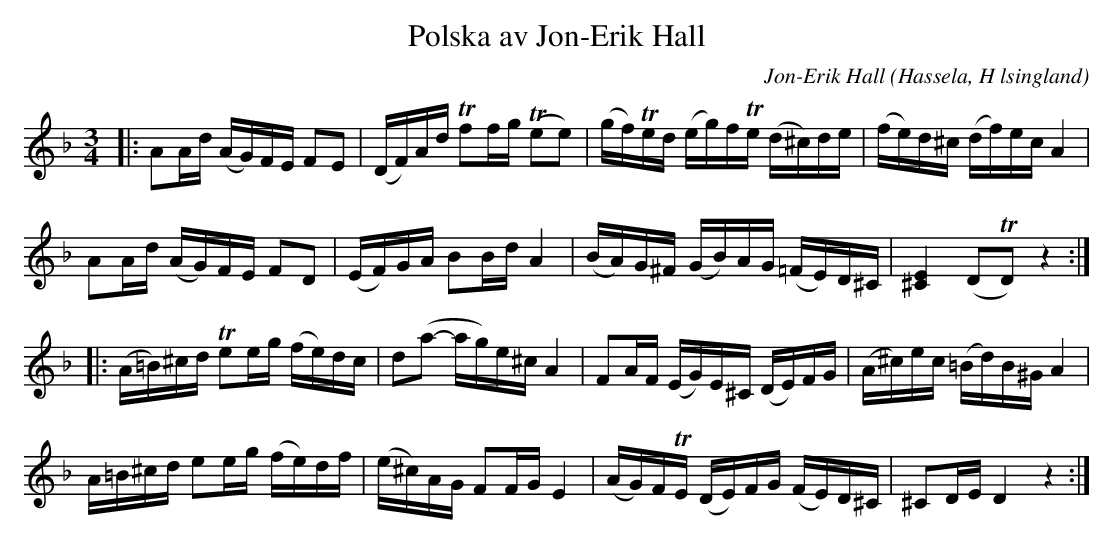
X:1
T:Polska av Jon-Erik Hall
O:Hassela, H lsingland
C:Jon-Erik Hall
M:3/4
L:1/16
K:Dm
|:A2Ad (AG)FE F2E2|(DF)Ad Tf2fg (Te2e2)|(gf)Ted (eg)fTe (d^c)de|(fe)d^c (df)ec A4|
A2Ad (AG)FE F2D2|(EF)GA B2Bd A4|(BA)G^F (GB)AG (=FE)D^C|[E^C]4 (D2TD2) z4:|
|:(A=B)^cd Te2eg (fe)dc|d2(a2- ag)e^c A4|F2AF (EG)E^C (DE)FG|(A^c)ec (=Bd)B^G A4|
A=B^cd e2eg (fe)df|(e^c)AG F2FG E4|(AG)FTE (DE)FG (FE)D^C|^C2DE D4 z4:|
